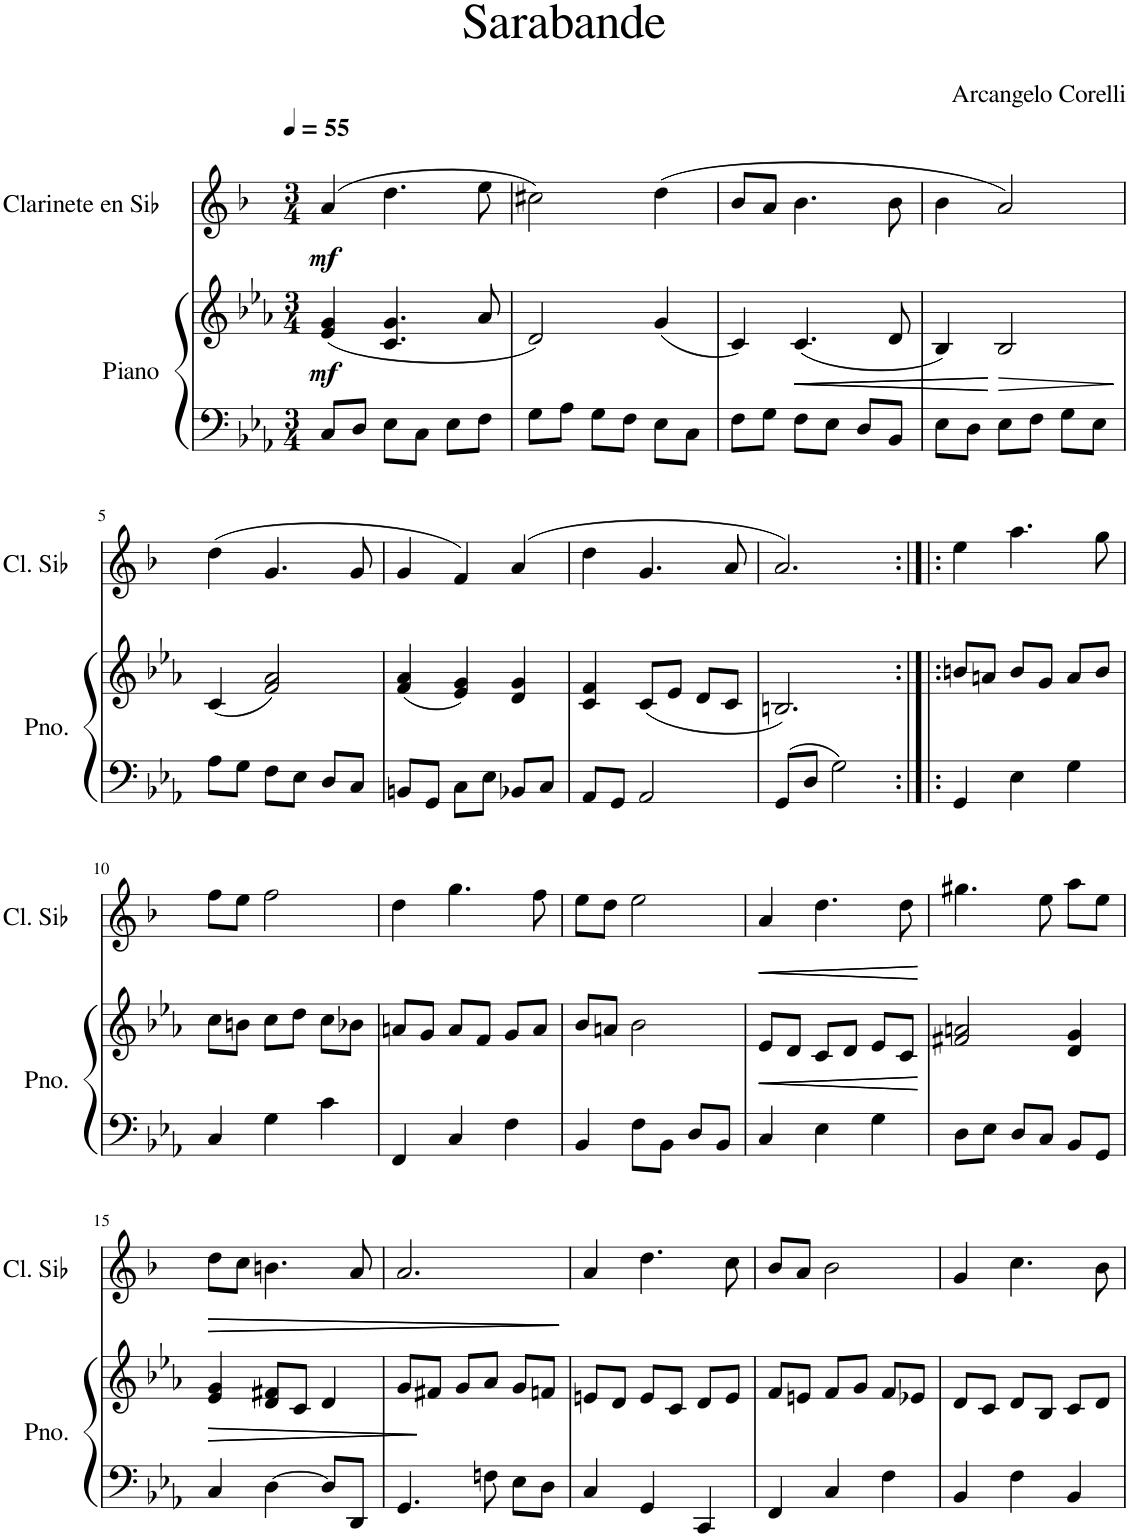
**kern	**kern	**dynam	**kern	**dynam
*part2	*part2	*part2	*part1	*part1
*staff3	*staff2	*staff2/3	*staff1	*staff1
*I"Piano	*	*	*I"Clarinete en Sib	*
*I'Pno.	*	*	*I'Cl. Sib	*
*clefF4	*clefG2	*	*clefG2	*
*	*	*	*Trd1c2	*
*k[b-e-a-]	*k[b-e-a-]	*	*k[b-]	*
*M3/4	*M3/4	*	*M3/4	*
*MM55	*MM55	*	*MM55	*
=1	=1	=1	=1	=1
!	!	!LO:DY:b	!	!LO:DY:b
8C/L	(4e-/ 4g/	mf	(4a/	mf
8D/J	.	.	.	.
8E-\L	4.c/ 4.g/	.	4.dd\	.
8C\J	.	.	.	.
8E-\L	.	.	.	.
8F\J	8a-/	.	8ee\	.
=2	=2	=2	=2	=2
8G\L	2d/)	.	2cc#X\)	.
8A-\J	.	.	.	.
8G\L	.	.	.	.
8F\J	.	.	.	.
8E-\L	(4g/	.	(4dd\	.
8C\J	.	.	.	.
=3	=3	=3	=3	=3
8F\L	4c/)	.	8b-/L	.
8G\J	.	.	8a/J	.
!	!	!LO:HP:b	!	!
8F\L	(4.c/	<	4.b-\	.
8E-\J	.	.	.	.
8D/L	.	.	.	.
!	!	!LO:HP:b	!	!
8BB-/J	8d/	<	8b-\	.
=4	=4	=4	=4	=4
8E-\L	4B-/)	.	4b-\	.
8D\J	.	.	.	.
!	!	!LO:HP:n=1:b	!	!
8E-\L	2B-/	[ [ >	2a/)	.
8F\J	.	.	.	.
8G\L	.	.	.	.
8E-\J	.	.	.	.
.	.	]	.	.
!!LO:LB:g=z
=5	=5	=5	=5	=5
8A-\L	(4c/	.	(4dd\	.
8G\J	.	.	.	.
8F\L	2f/ 2a-/)	.	4.g/	.
8E-\J	.	.	.	.
8D/L	.	.	.	.
8C/J	.	.	8g/	.
=6	=6	=6	=6	=6
8BBn/L	(4f/ 4a-/	.	4g/	.
8GG/J	.	.	.	.
8C\L	4e-/ 4g/)	.	4f/)	.
8E-\J	.	.	.	.
8BB-X/L	4d/ 4g/	.	(4a/	.
8C/J	.	.	.	.
=7	=7	=7	=7	=7
8AA-/L	4c/ 4f/	.	4dd\	.
8GG/J	.	.	.	.
2AA-/	(8c/L	.	4.g/	.
.	8e-/J	.	.	.
.	8d/L	.	.	.
.	8c/J	.	8a/	.
=8	=8	=8	=8	=8
8GG/L	2.Bn/)	.	2.a/)	.
8D/J	.	.	.	.
2G\	.	.	.	.
=9:|!|:	=9:|!|:	=9:|!|:	=9:|!|:	=9:|!|:
4GG/	8bn/L	.	4ee\	.
.	8an/J	.	.	.
4E-\	8b/L	.	4.aa\	.
.	8g/J	.	.	.
4G\	8a/L	.	.	.
.	8b/J	.	8gg\	.
!!LO:LB:g=z
=10	=10	=10	=10	=10
4C/	8cc\L	.	8ff\L	.
.	8bn\J	.	8ee\J	.
4G\	8cc\L	.	2ff\	.
.	8dd\J	.	.	.
4c\	8cc\L	.	.	.
.	8b-X\J	.	.	.
=11	=11	=11	=11	=11
4FF/	8an/L	.	4dd\	.
.	8g/J	.	.	.
4C/	8a/L	.	4.gg\	.
.	8f/J	.	.	.
4F\	8g/L	.	.	.
.	8a/J	.	8ff\	.
=12	=12	=12	=12	=12
4BB-/	8b-/L	.	8ee\L	.
.	8an/J	.	8dd\J	.
8F\L	2b-\	.	2ee\	.
8BB-\J	.	.	.	.
8D/L	.	.	.	.
8BB-/J	.	.	.	.
=13	=13	=13	=13	=13
!	!	!LO:HP:b	!	!LO:HP:b
4C/	8e-/L	<	4a/	<
!	!	!LO:HP:b	!	!
.	8d/J	<	.	.
!	!	!	!	!LO:HP:b
4E-\	8c/L	.	4.dd\	<
.	8d/J	.	.	.
4G\	8e-/L	.	.	.
.	8c/J	.	8dd\	.
.	.	[ [	.	[ [
=14	=14	=14	=14	=14
8D\L	2f#X/ 2an/	.	4.gg#X\	.
8E-\J	.	.	.	.
8D/L	.	.	.	.
8C/J	.	.	8ee\	.
8BB-/L	4d/ 4g/	.	8aa\L	.
8GG/J	.	.	8ee\J	.
!!LO:LB:g=z
=15	=15	=15	=15	=15
!	!	!LO:HP:b	!	!LO:HP:b
4C/	4e-/ 4g/	>	8dd\L	>
!	!	!	!	!LO:HP:b
.	.	.	8cc\J	>
!	!	!LO:HP:b	!	!
[4D\	8d/ 8f#X/L	>	4.bn\	.
.	8c/J	.	.	.
8D/L]	4d/	.	.	.
8DD/J	.	.	8a/	.
=16	=16	=16	=16	=16
4.GG/	8g/L	.	2.a/	.
.	8f#X/J	] ]	.	.
.	8g/L	.	.	.
8Fn\	8a-/J	.	.	.
8E-\L	8g/L	.	.	.
8D\J	8fn/J	.	.	.
.	.	.	.	] ]
=17	=17	=17	=17	=17
4C/	8en/L	.	4a/	.
.	8d/J	.	.	.
4GG/	8e/L	.	4.dd\	.
.	8c/J	.	.	.
4CC/	8d/L	.	.	.
.	8e/J	.	8cc\	.
=18	=18	=18	=18	=18
4FF/	8f/L	.	8b-/L	.
.	8en/J	.	8a/J	.
4C/	8f/L	.	2b-\	.
.	8g/J	.	.	.
4F\	8f/L	.	.	.
.	8e-X/J	.	.	.
=19	=19	=19	=19	=19
4BB-/	8d/L	.	4g/	.
.	8c/J	.	.	.
4F\	8d/L	.	4.cc\	.
.	8B-/J	.	.	.
4BB-/	8c/L	.	.	.
.	8d/J	.	8b-\	.
=	=	=	=	=
*-	*-	*-	*-	*-
